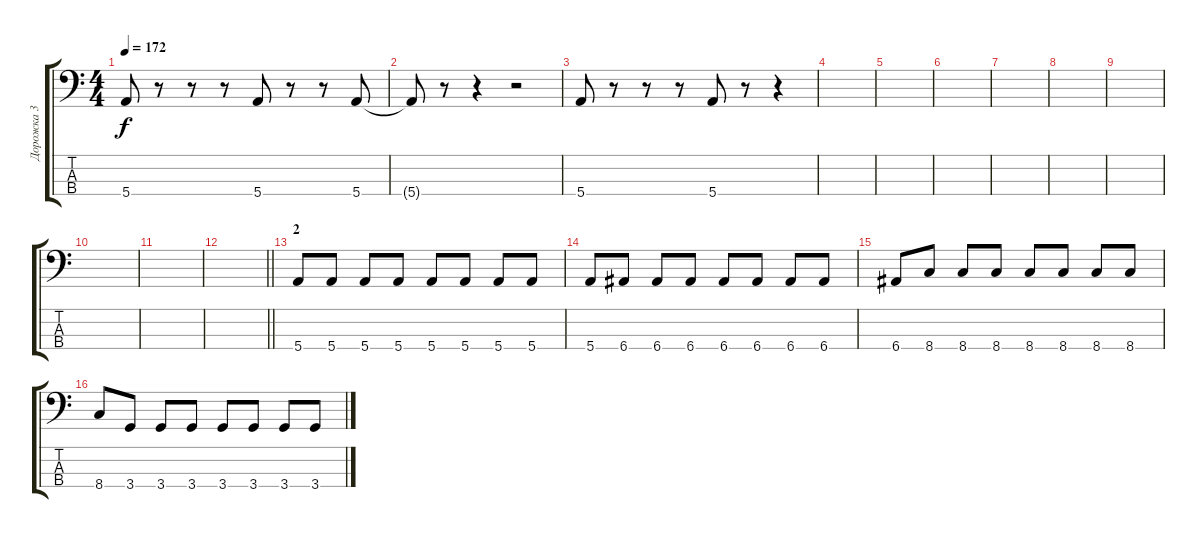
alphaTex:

\track ("Дорожка 3" "Дорожка 3") {instrument electricbassfinger}
\staff {score tabs}
\tuning (G2 D2 A1 E1) {hide}
\ts (4 4)
\tempo 172
\clef f4
\ks c
5.4.8{dy f} r.8 r.8 r.8 5.4.8 r.8 r.8 5.4.8 |
5.4{t}.8 r.8 r.4 r.2 |
5.4.8 r.8 r.8 r.8 5.4.8 r.8 r.4 |
|
|
|
|
|
|
|
|
\barLineRight lightlight
|
\section ("" "2")
5.4.8 5.4.8 5.4.8 5.4.8 5.4.8 5.4.8 5.4.8 5.4.8 |
5.4.8 6.4.8 6.4.8 6.4.8 6.4.8 6.4.8 6.4.8 6.4.8 |
6.4.8 8.4.8 8.4.8 8.4.8 8.4.8 8.4.8 8.4.8 8.4.8 |
8.4.8 3.4.8 3.4.8 3.4.8 3.4.8 3.4.8 3.4.8 3.4.8
